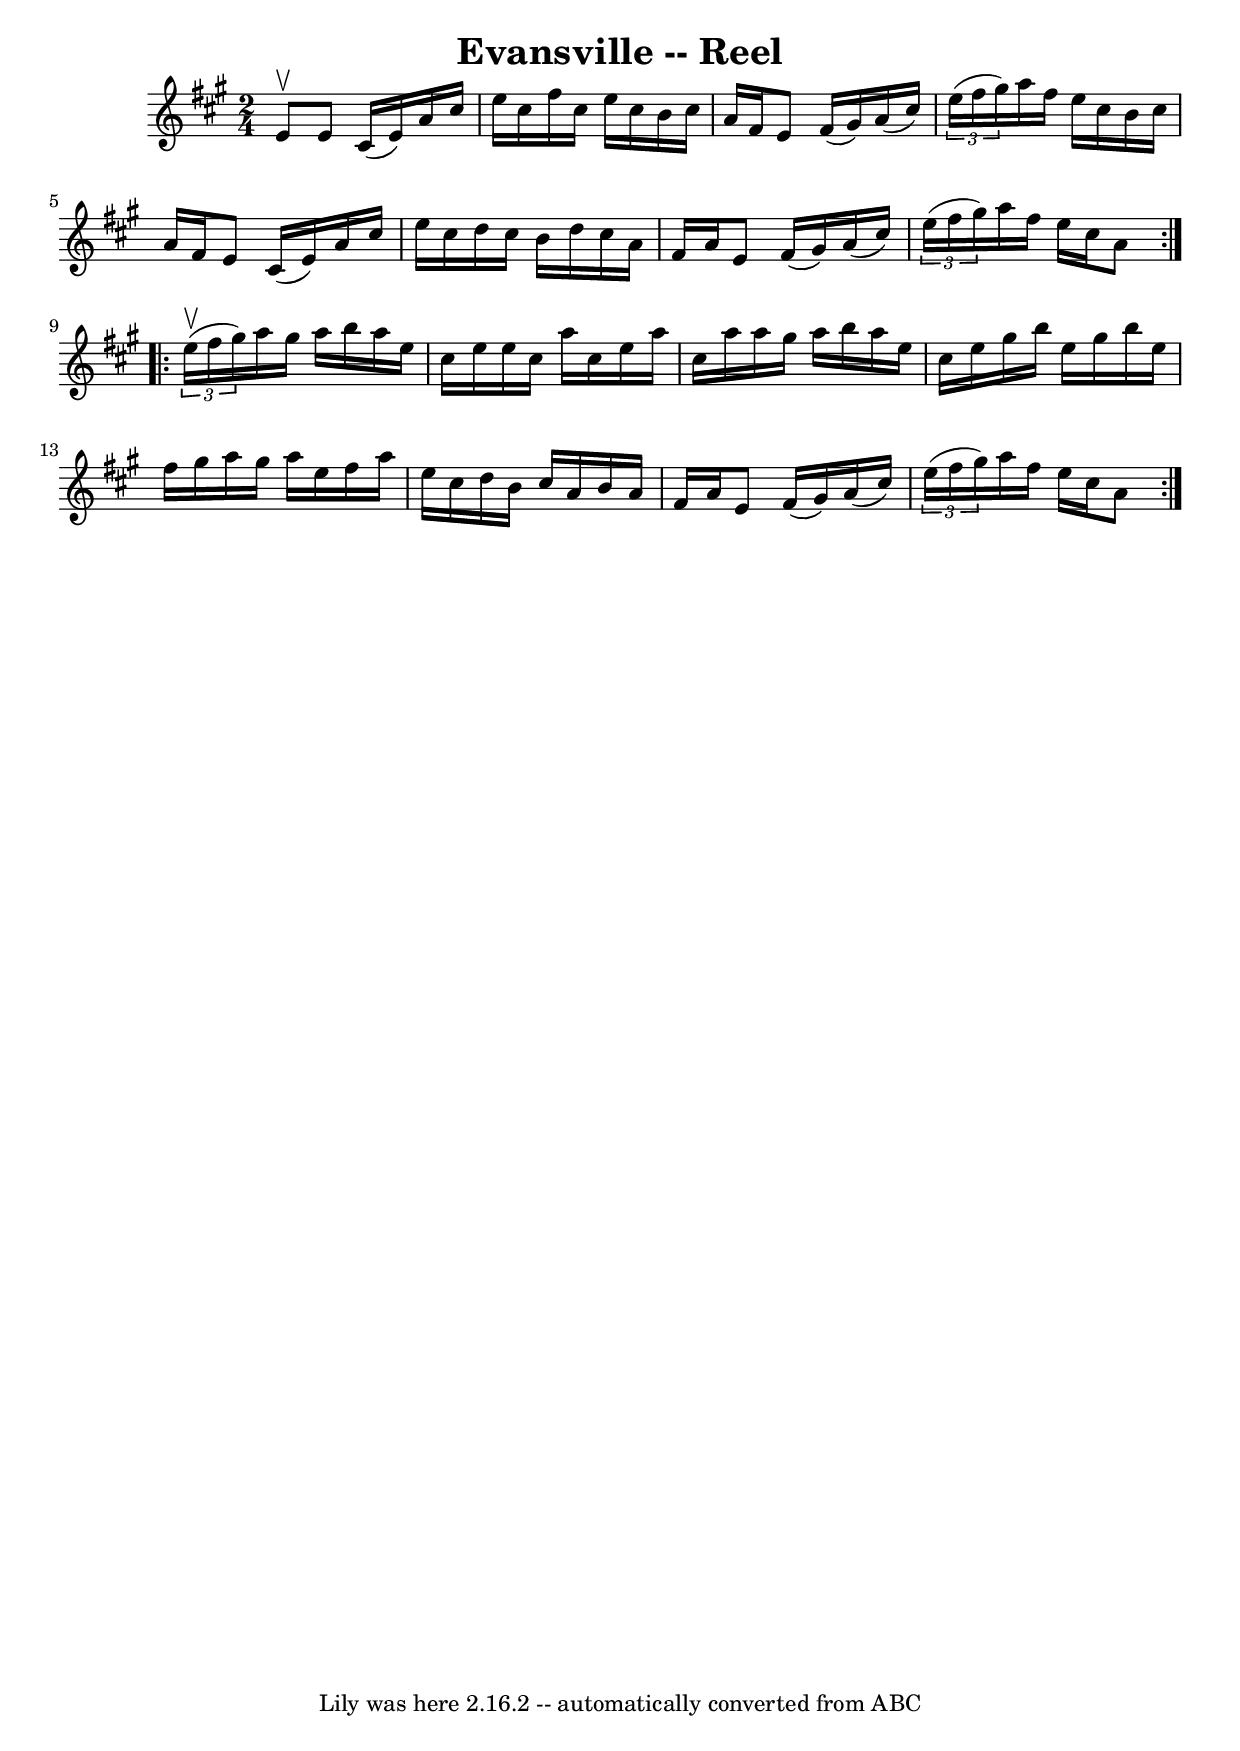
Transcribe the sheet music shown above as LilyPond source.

\version "2.16.2"
\include "Mammoth.ily"
\header {
  %% book = "Ryan's Mammoth Collection"
  crossRefNumber = "1"
  footnotes = "\\\\255"
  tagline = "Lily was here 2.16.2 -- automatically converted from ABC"
  title = "Evansville -- Reel"

}
voicedefault =  {



  \repeat volta 2 {

    \time 2/4 
    \key a \major e'8^\upbow |
    e'8 cis'16 (e'16)   
    a'16 cis''16 e''16 cis''16    |
    fis''16 cis''16 e''16   
    cis''16 b'16 cis''16 a'16 fis'16    |
    e'8 fis'16 (
    gis'16) a'16 (cis''16)   \times 2/3 { e''16 (fis''16 gis''16 
					  ) 
					}   |
    a''16 fis''16 e''16 cis''16 b'16 cis''16    
    a'16 fis'16    |
    e'8 cis'16 (e'16) a'16 cis''16    
    e''16 cis''16    |
    d''16 cis''16 b'16 d''16 cis''16    
    a'16 fis'16 a'16    |
    e'8 fis'16 (gis'16) a'16 (
    cis''16)   \times 2/3 { e''16 (fis''16 gis''16) 
			  }   |
    
    a''16 fis''16 e''16 cis''16 a'8    
  }     
  \repeat volta 2 {
    
    \times 2/3 { e''16^\upbow(fis''16 gis''16) 
	       } |
    a''16    
    gis''16 a''16 b''16 a''16 e''16 cis''16 e''16    |
    
    e''16 cis''16 a''16 cis''16 e''16 a''16 cis''16 a''16    
    |
    a''16 gis''16 a''16 b''16 a''16 e''16 cis''16    
    e''16    |
    gis''16 b''16 e''16 gis''16 b''16 e''16    
    fis''16 gis''16    |
    a''16 gis''16 a''16 e''16    
    fis''16 a''16 e''16 cis''16    |
    d''16 b'16 cis''16    
    a'16 b'16 a'16 fis'16 a'16    |
    e'8 fis'16 (gis'16  
    -) a'16 (cis''16)   \times 2/3 { e''16 (fis''16 gis''16) 
				   }   
    |
    a''16 fis''16 e''16 cis''16 a'8    
  }   

}

\score{
  <<

    \context Staff="default"
    {
      \voicedefault 
      
    }

  >>
  \layout {
    
  }
  \midi {
  }

}
